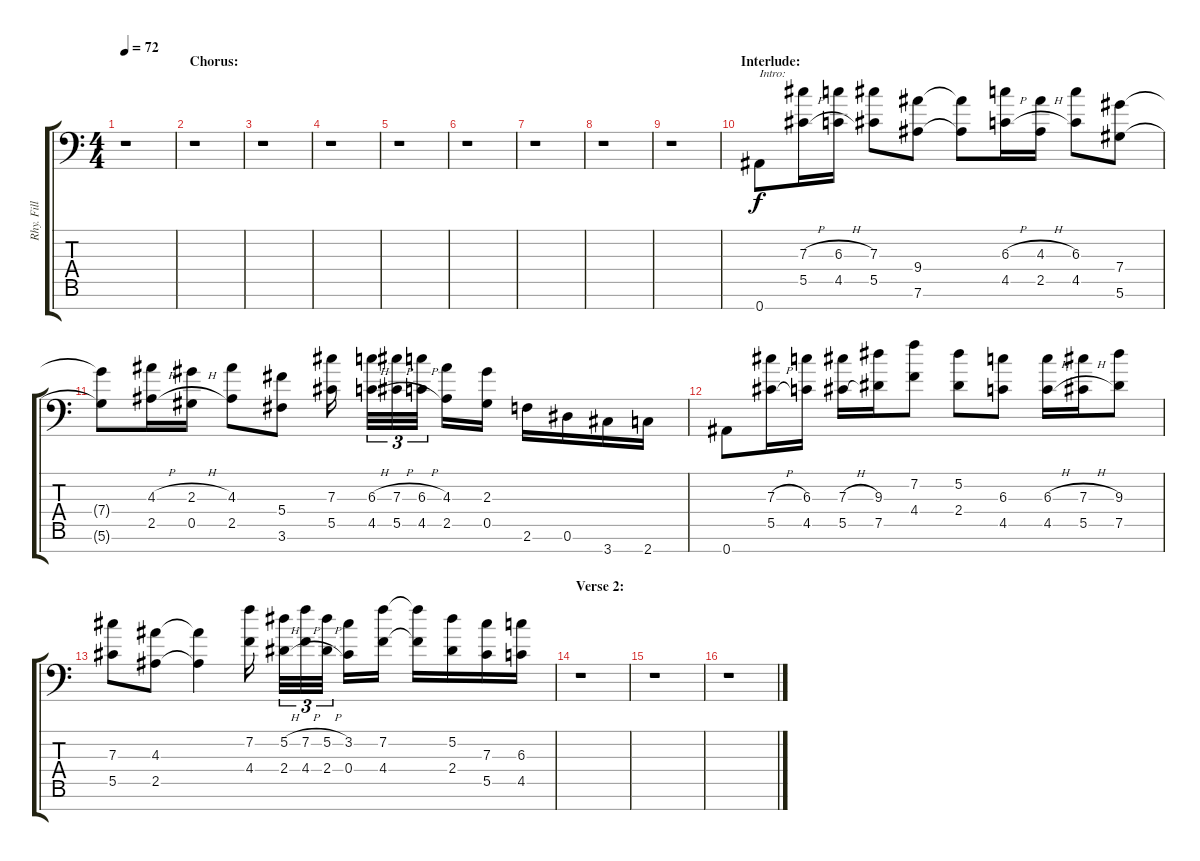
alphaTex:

\track ("Rhy. Fill" "Rhy. Fill") {instrument distortionguitar}
\staff {score tabs}
\tuning (Eb4 Bb3 Gb3 Db3 Ab2 Eb2 Bb1) {hide}
\ts (4 4)
\tempo 72
\clef f4
\ks c
r.1{dy f} |
\section ("" "Chorus:")
r.1 |
r.1 |
r.1 |
r.1 |
r.1 |
r.1 |
r.1 |
r.1 |
\section ("" "Interlude:")
0.7.8{txt "Intro:" volume 12 instrument pad3polysynth} (7.3{h} 5.5{h}).16 (6.3{h} 4.5{h}).16 (7.3 5.5).8 (9.4 7.6).8 (9.4{t} 7.6{t}).8 (6.3{h} 4.5{h}).16 (4.3{h} 2.5{h}).16 (6.3 4.5).8 (7.4 5.6).8 |
(7.4{t} 5.6{t}).8 (4.3{h} 2.5{h}).16 (2.3{h} 0.5{h}).16 (4.3 2.5).8 (5.4 3.6).8 (7.3 5.5).16 (6.3{h} 4.5{h}).32{tu (3 2)} (7.3{h} 5.5{h}).32{tu (3 2)} (6.3{h} 4.5{h}).32{tu (3 2)} (4.3 2.5).16 (2.3 0.5).16 2.6.16 0.6.16 3.7.16 2.7.16 |
0.7.8 (7.3{h} 5.5{h}).16 (6.3 4.5).16 (7.3{h} 5.5{h}).16 (9.3 7.5).16 (7.2 4.4).8 (5.2 2.4).8 (6.3 4.5).8 (6.3{h} 4.5{h}).16 (7.3{h} 5.5{h}).16 (9.3 7.5).8 |
(7.3 5.5).8 (4.3 2.5).8 (4.3{t} 2.5{t}).4 (7.2 4.4).16 (5.2{h} 2.4{h}).32{tu (3 2)} (7.2{h} 4.4{h}).32{tu (3 2)} (5.2{h} 2.4{h}).32{tu (3 2)} (3.2 0.4).16 (7.2 4.4).16 (7.2{t} 4.4{t}).16 (5.2 2.4).16 (7.3 5.5).16 (6.3 4.5).16 |
\section ("" "Verse 2:")
r.1 |
r.1 |
r.1
